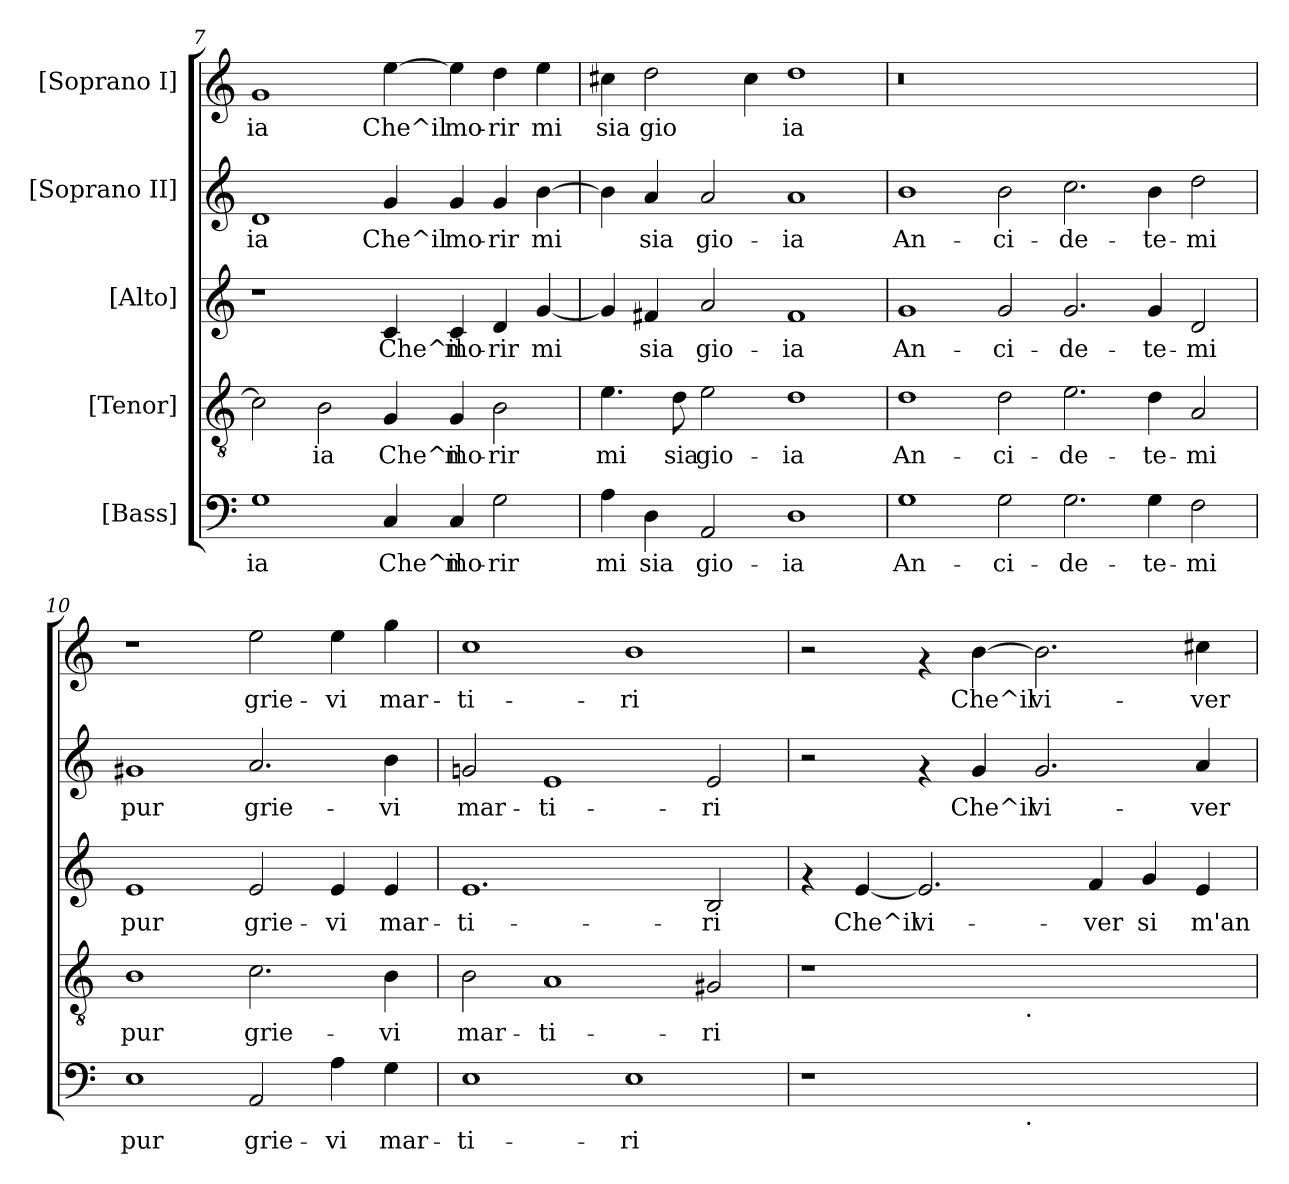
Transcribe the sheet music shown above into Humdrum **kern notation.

**kern	**text	**kern	**text	**kern	**text	**kern	**text	**kern	**text
*part5	*part5	*part4	*part4	*part3	*part3	*part2	*part2	*part1	*part1
*staff5	*staff5	*staff4	*staff4	*staff3	*staff3	*staff2	*staff2	*staff1	*staff1
*I"[Bass]	*	*I"[Tenor]	*	*I"[Alto]	*	*I"[Soprano II]	*	*I"[Soprano I]	*
*clefF4	*	*clefGv2	*	*clefG2	*	*clefG2	*	*clefG2	*
*k[]	*	*k[]	*	*k[]	*	*k[]	*	*k[]	*
*C:	*	*C:	*	*C:	*	*C:	*	*C:	*
=7	=7	=7	=7	=7	=7	=7	=7	=7	=7
!	!LO:LY:b:cj	!	!LO:LY:b:cj	!	!	!	!LO:LY:b:cj	!	!LO:LY:b:cj
1G	-ia	2c\]	--	1r	.	1d	-ia	1g	-ia
!	!	!	!LO:LY:b:cj	!	!	!	!	!	!
.	.	2B\	-ia	.	.	.	.	.	.
!	!LO:LY:b:cj	!	!LO:LY:b:cj	!	!LO:LY:b:cj	!	!LO:LY:b:cj	!	!LO:LY:b:cj
4C/	Che^il	4G/	Che^il	4c/	Che^il	4g/	Che^il	[<4ee\	Che^il
!	!LO:LY:b:cj	!	!LO:LY:b:cj	!	!LO:LY:b:cj	!	!LO:LY:b:cj	!	!LO:LY:b:cj
4C/	mo-	4G/	mo-	4c/	mo-	4g/	mo-	4ee\]	mo-
!	!LO:LY:b:cj	!	!LO:LY:b:cj	!	!LO:LY:b:cj	!	!LO:LY:b:cj	!	!LO:LY:b:cj
2G\	-rir	2B\	-rir	4d/	-rir	4g/	-rir	4dd\	-rir
!	!	!	!	!	!LO:LY:b:cj	!	!LO:LY:b:cj	!	!LO:LY:b:cj
.	.	.	.	[<4g/	mi	[>4b\	mi	4ee\	mi
=8	=8	=8	=8	=8	=8	=8	=8	=8	=8
!	!LO:LY:b:cj	!	!LO:LY:b:cj	!	!LO:LY:b:cj	!	!LO:LY:b:cj	!	!LO:LY:b:cj
4A\	mi	4.e\	mi	4g/]	.	4b\]	.	4cc#X\	sia
!	!LO:LY:b:cj	!	!	!	!LO:LY:b:cj	!	!LO:LY:b:cj	!	!LO:LY:b:cj
4D\	sia	.	.	4f#X/	sia	4a/	sia	2dd\	gio-
!	!	!	!LO:LY:b:cj	!	!	!	!	!	!
.	.	8d\	sia	.	.	.	.	.	.
!	!LO:LY:b:cj	!	!LO:LY:b:cj	!	!LO:LY:b:cj	!	!LO:LY:b:cj	!	!
2AA/	gio-	2e\	gio-	2a/	gio-	2a/	gio-	.	.
!	!	!	!	!	!	!	!	!	!LO:LY:b:cj
.	.	.	.	.	.	.	.	4cc#\	--
!	!LO:LY:b:cj	!	!LO:LY:b:cj	!	!LO:LY:b:cj	!	!LO:LY:b:cj	!	!LO:LY:b:cj
1D	-ia	1d	-ia	1f#	-ia	1a	-ia	1dd	-ia
!!LO:PB:g=z
=9	=9	=9	=9	=9	=9	=9	=9	=9	=9
!	!LO:LY:b:cj	!	!LO:LY:b:cj	!	!LO:LY:b:cj	!	!LO:LY:b:cj	!	!
1G	An-	1d	An-	1g	An-	1b	An-	0.r	.
!	!LO:LY:b:cj	!	!LO:LY:b:cj	!	!LO:LY:b:cj	!	!LO:LY:b:cj	!	!
2G\	-ci-	2d\	-ci-	2g/	-ci-	2b\	-ci-	.	.
!	!LO:LY:b:cj	!	!LO:LY:b:cj	!	!LO:LY:b:cj	!	!LO:LY:b:cj	!	!
2.G\	-de-	2.e\	-de-	2.g/	-de-	2.cc\	-de-	.	.
!	!LO:LY:b:cj	!	!LO:LY:b:cj	!	!LO:LY:b:cj	!	!LO:LY:b:cj	!	!
4G\	-te-	4d\	-te-	4g/	-te-	4b\	-te-	.	.
!	!LO:LY:b:cj	!	!LO:LY:b:cj	!	!LO:LY:b:cj	!	!LO:LY:b:cj	!	!
2F\	-mi	2A/	-mi	2d/	-mi	2dd\	-mi	.	.
=10	=10	=10	=10	=10	=10	=10	=10	=10	=10
!	!LO:LY:b:cj	!	!LO:LY:b:cj	!	!LO:LY:b:cj	!	!LO:LY:b:cj	!	!
1E	pur	1B	pur	1e	pur	1g#X	pur	1r	.
!	!LO:LY:b:cj	!	!LO:LY:b:cj	!	!LO:LY:b:cj	!	!LO:LY:b:cj	!	!LO:LY:b:cj
2AA/	grie-	2.c\	grie-	2e/	grie-	2.a/	grie-	2ee\	grie-
!	!LO:LY:b:cj	!	!	!	!LO:LY:b:cj	!	!	!	!LO:LY:b:cj
4A\	-vi	.	.	4e/	-vi	.	.	4ee\	-vi
!	!LO:LY:b:cj	!	!LO:LY:b:cj	!	!LO:LY:b:cj	!	!LO:LY:b:cj	!	!LO:LY:b:cj
4G\	mar-	4B\	-vi	4e/	mar-	4b\	-vi	4gg\	mar-
=11	=11	=11	=11	=11	=11	=11	=11	=11	=11
!	!LO:LY:b:cj	!	!LO:LY:b:cj	!	!LO:LY:b:cj	!	!LO:LY:b:cj	!	!LO:LY:b:cj
1E	-ti-	2B\	mar-	1.e	-ti-	2gn/	mar-	1cc	-ti-
!	!	!	!LO:LY:b:cj	!	!	!	!LO:LY:b:cj	!	!
.	.	1A	-ti-	.	.	1e	-ti-	.	.
!	!LO:LY:b:cj	!	!	!	!	!	!	!	!LO:LY:b:cj
1E	-ri	.	.	.	.	.	.	1b	-ri
!	!	!	!LO:LY:b:cj	!	!LO:LY:b:cj	!	!LO:LY:b:cj	!	!
.	.	2G#X/	-ri	2B/	-ri	2e/	-ri	.	.
=12	=12	=12	=12	=12	=12	=12	=12	=12	=12
*^	*	*^	*	*	*	*	*	*	*
1r	2ryy	.	1r	2ryy	.	4rf	.	2r	.	2r	.
!	!	!	!	!	!	!	!LO:LY:b:cj	!	!	!	!
.	.	.	.	.	.	[<4e/	Che^il	.	.	.	.
!	!	!	!	!	!	!	!LO:LY:b:cj	!	!	!	!
.	4ryy	.	.	4ryy	.	2.e/]	vi-	4rf	.	4rf	.
!	!	!	!	!	!	!	!	!	!LO:LY:b:cj	!	!LO:LY:b:cj
.	8...ryy	.	.	8...ryy	.	.	.	4g/	Che^il	[<4b\	Che^il
!	!	!	!	!LO:TX:b:t=.	!	!	!	!	!	!	!
!	!LO:TX:b:t=.	!	!	!	!	!	!	!	!	!	!
.	1ryy	.	.	1ryy	.	.	.	.	.	.	.
!	!	!	!	!	!	!	!	!	!LO:LY:b:cj	!	!LO:LY:b:cj
1ryy	.	.	1ryy	.	.	.	.	2.g/	vi-	2.b\]	vi-
!	!	!	!	!	!	!	!LO:LY:b:cj	!	!	!	!
.	.	.	.	.	.	4f/	-ver	.	.	.	.
!	!	!	!	!	!	!	!LO:LY:b:cj	!	!	!	!
.	.	.	.	.	.	4g/	si	.	.	.	.
!	!	!	!	!	!	!	!LO:LY:b:cj	!	!LO:LY:b:cj	!	!LO:LY:b:cj
.	.	.	.	.	.	4e/	m'an	4a/	-ver	4cc#X\	-ver
.	64ryy	.	.	64ryy	.	.	.	.	.	.	.
*v	*v	*	*	*	*	*	*	*	*	*	*
*	*	*v	*v	*	*	*	*	*	*	*
=	=	=	=	=	=	=	=	=	=
*-	*-	*-	*-	*-	*-	*-	*-	*-	*-
